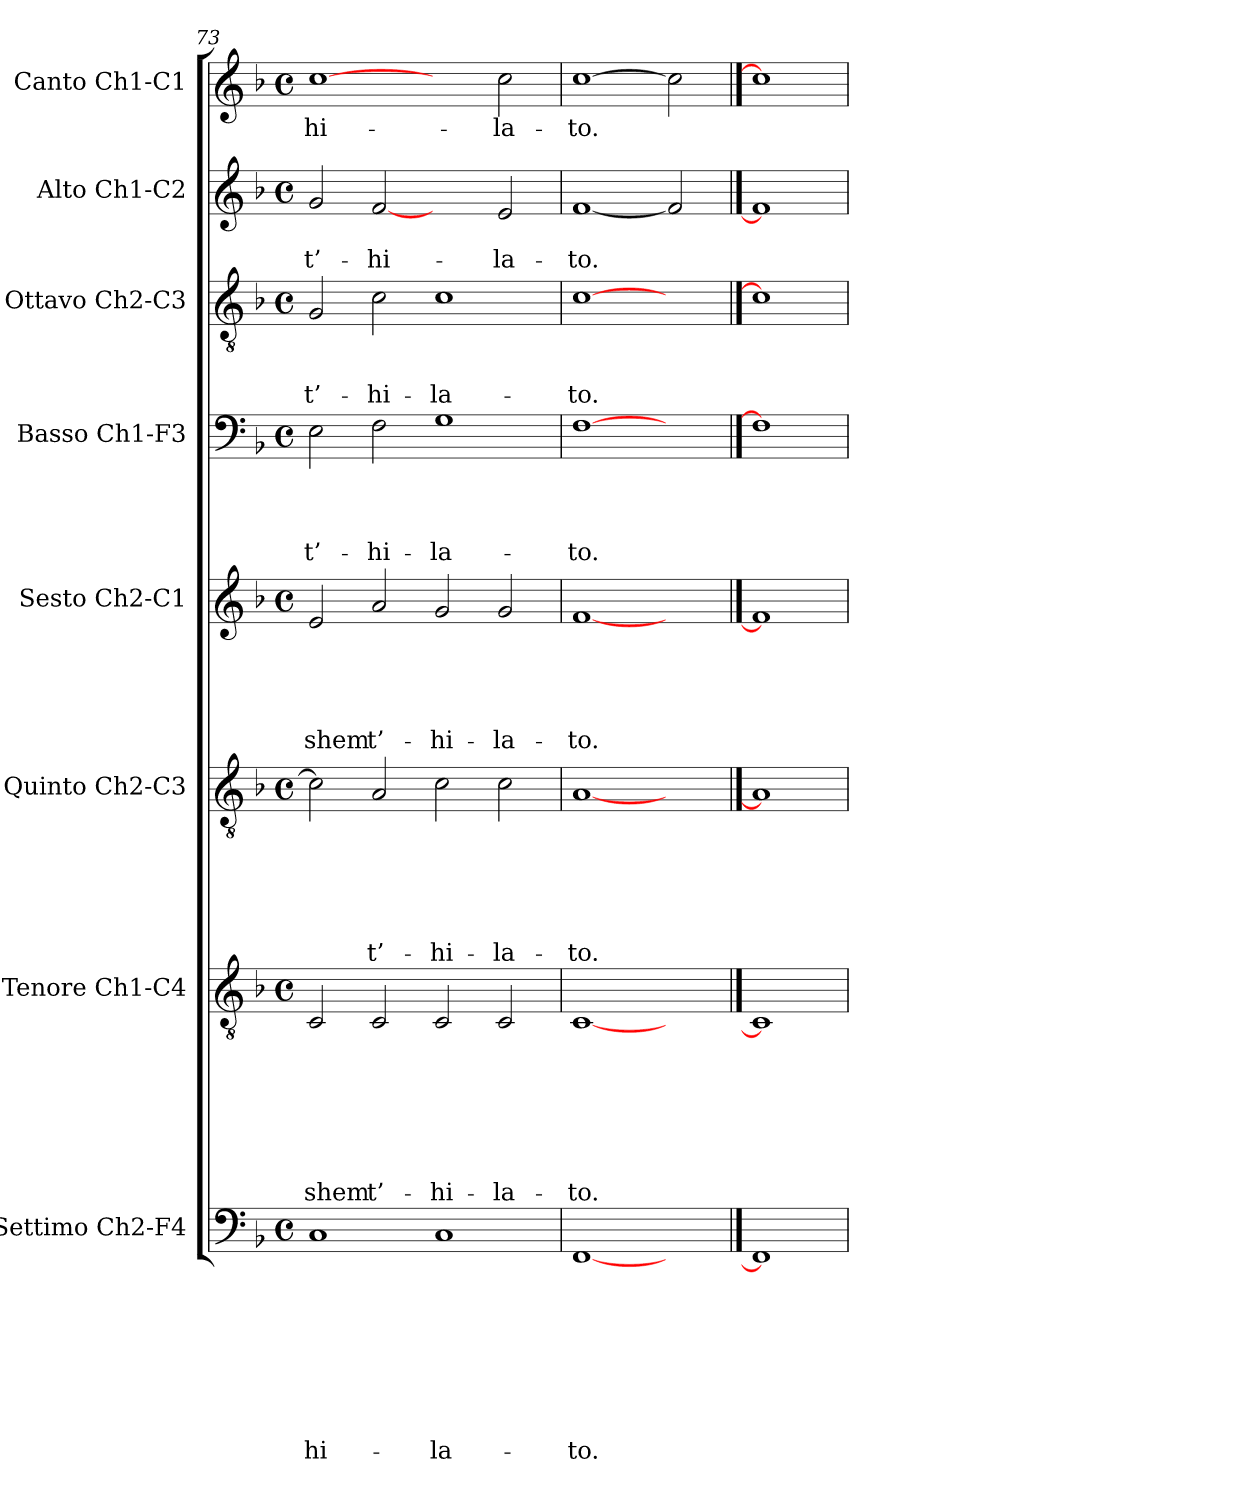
**kern	**text	**text	**text	**text	**text	**text	**text	**text	**kern	**text	**text	**text	**text	**text	**text	**text	**kern	**text	**text	**text	**text	**text	**text	**kern	**text	**text	**text	**text	**text	**kern	**text	**text	**text	**text	**kern	**text	**text	**text	**kern	**text	**text	**kern	**text
*part8	*part8	*part8	*part8	*part8	*part8	*part8	*part8	*part8	*part7	*part7	*part7	*part7	*part7	*part7	*part7	*part7	*part6	*part6	*part6	*part6	*part6	*part6	*part6	*part5	*part5	*part5	*part5	*part5	*part5	*part4	*part4	*part4	*part4	*part4	*part3	*part3	*part3	*part3	*part2	*part2	*part2	*part1	*part1
*staff8	*staff8	*staff8	*staff8	*staff8	*staff8	*staff8	*staff8	*staff8	*staff7	*staff7	*staff7	*staff7	*staff7	*staff7	*staff7	*staff7	*staff6	*staff6	*staff6	*staff6	*staff6	*staff6	*staff6	*staff5	*staff5	*staff5	*staff5	*staff5	*staff5	*staff4	*staff4	*staff4	*staff4	*staff4	*staff3	*staff3	*staff3	*staff3	*staff2	*staff2	*staff2	*staff1	*staff1
*I"Settimo Ch2-F4	*	*	*	*	*	*	*	*	*I"Tenore Ch1-C4	*	*	*	*	*	*	*	*I"Quinto Ch2-C3	*	*	*	*	*	*	*I"Sesto Ch2-C1	*	*	*	*	*	*I"Basso Ch1-F3	*	*	*	*	*I"Ottavo Ch2-C3	*	*	*	*I"Alto Ch1-C2	*	*	*I"Canto Ch1-C1	*
*	*	*	*	*	*	*	*	*	*I'T	*	*	*	*	*	*	*	*	*	*	*	*	*	*	*	*	*	*	*	*	*I'B	*	*	*	*	*	*	*	*	*I'A	*	*	*I'C	*
*clefF4	*	*	*	*	*	*	*	*	*clefGv2	*	*	*	*	*	*	*	*clefGv2	*	*	*	*	*	*	*clefG2	*	*	*	*	*	*clefF4	*	*	*	*	*clefGv2	*	*	*	*clefG2	*	*	*clefG2	*
*k[b-]	*	*	*	*	*	*	*	*	*k[b-]	*	*	*	*	*	*	*	*k[b-]	*	*	*	*	*	*	*k[b-]	*	*	*	*	*	*k[b-]	*	*	*	*	*k[b-]	*	*	*	*k[b-]	*	*	*k[b-]	*
*F:	*	*	*	*	*	*	*	*	*F:	*	*	*	*	*	*	*	*F:	*	*	*	*	*	*	*F:	*	*	*	*	*	*F:	*	*	*	*	*F:	*	*	*	*F:	*	*	*F:	*
*M4/4	*	*	*	*	*	*	*	*	*M4/4	*	*	*	*	*	*	*	*M4/4	*	*	*	*	*	*	*M4/4	*	*	*	*	*	*M4/4	*	*	*	*	*M4/4	*	*	*	*M4/4	*	*	*M4/4	*
*met(c)	*	*	*	*	*	*	*	*	*met(c)	*	*	*	*	*	*	*	*met(c)	*	*	*	*	*	*	*met(c)	*	*	*	*	*	*met(c)	*	*	*	*	*met(c)	*	*	*	*met(c)	*	*	*met(c)	*
=73	=73	=73	=73	=73	=73	=73	=73	=73	=73	=73	=73	=73	=73	=73	=73	=73	=73	=73	=73	=73	=73	=73	=73	=73	=73	=73	=73	=73	=73	=73	=73	=73	=73	=73	=73	=73	=73	=73	=73	=73	=73	=73	=73
!	!	!	!	!	!	!	!	!LO:LY:b	!	!	!	!	!	!	!	!LO:LY:b	!	!	!	!	!	!	!	!	!	!	!	!	!LO:LY:b	!	!	!	!	!LO:LY:b	!	!	!	!LO:LY:b	!	!	!LO:LY:b	!	!LO:LY:b
1C	.	.	.	.	.	.	.	-hi-	2C/	.	.	.	.	.	.	shem	2c\]	.	.	.	.	.	.	2e/	.	.	.	.	shem	2E\	.	.	.	t’-	2G/	.	.	t’-	2g/	.	t’-	[1cc	-hi-
!	!	!	!	!	!	!	!	!	!	!	!	!	!	!	!	!LO:LY:b	!	!	!	!	!	!	!LO:LY:b	!	!	!	!	!	!LO:LY:b	!	!	!	!	!LO:LY:b	!	!	!	!LO:LY:b	!	!	!LO:LY:b	!	!
.	.	.	.	.	.	.	.	.	2C/	.	.	.	.	.	.	t’-	2A/	.	.	.	.	.	t’-	2a/	.	.	.	.	t’-	2F\	.	.	.	-hi-	2c\	.	.	-hi-	[2f	.	-hi-	.	.
!	!	!	!	!	!	!	!	!LO:LY:b	!	!	!	!	!	!	!	!LO:LY:b	!	!	!	!	!	!	!LO:LY:b	!	!	!	!	!	!LO:LY:b	!	!	!	!	!LO:LY:b	!	!	!	!LO:LY:b	!	!	!	!	!
1C	.	.	.	.	.	.	.	-la-	2C/	.	.	.	.	.	.	-hi-	2c\	.	.	.	.	.	-hi-	2g/	.	.	.	.	-hi-	1G	.	.	.	-la-	1c	.	.	-la-	2ryy	.	.	2ryy	.
!	!	!	!	!	!	!	!	!	!	!	!	!	!	!	!	!LO:LY:b	!	!	!	!	!	!	!LO:LY:b	!	!	!	!	!	!LO:LY:b	!	!	!	!	!	!	!	!	!	!	!	!LO:LY:b	!	!LO:LY:b
.	.	.	.	.	.	.	.	.	2C/	.	.	.	.	.	.	-la-	2c\	.	.	.	.	.	-la-	2g/	.	.	.	.	-la-	.	.	.	.	.	.	.	.	.	2e/	.	-la-	2cc\	-la-
=74	=74	=74	=74	=74	=74	=74	=74	=74	=74	=74	=74	=74	=74	=74	=74	=74	=74	=74	=74	=74	=74	=74	=74	=74	=74	=74	=74	=74	=74	=74	=74	=74	=74	=74	=74	=74	=74	=74	=74	=74	=74	=74	=74
!	!	!	!	!	!	!	!	!LO:LY:b	!	!	!	!	!	!	!	!LO:LY:b	!	!	!	!	!	!	!LO:LY:b	!	!	!	!	!	!LO:LY:b	!	!	!	!	!LO:LY:b	!	!	!	!LO:LY:b	!	!	!LO:LY:b	!	!LO:LY:b
[1FF	.	.	.	.	.	.	.	-to.	[1C	.	.	.	.	.	.	-to.	[1A	.	.	.	.	.	-to.	[1f	.	.	.	.	-to.	[1F	.	.	.	-to.	[1c	.	.	-to.	[1f	.	-to.	[1cc	-to.
2ryy	.	.	.	.	.	.	.	.	2ryy	.	.	.	.	.	.	.	2ryy	.	.	.	.	.	.	2ryy	.	.	.	.	.	2ryy	.	.	.	.	2ryy	.	.	.	2f]	.	.	2cc]	.
==75	==75	==75	==75	==75	==75	==75	==75	==75	==75	==75	==75	==75	==75	==75	==75	==75	==75	==75	==75	==75	==75	==75	==75	==75	==75	==75	==75	==75	==75	==75	==75	==75	==75	==75	==75	==75	==75	==75	==75	==75	==75	==75	==75
1FF]	.	.	.	.	.	.	.	.	1C]	.	.	.	.	.	.	.	1A]	.	.	.	.	.	.	1f]	.	.	.	.	.	1F]	.	.	.	.	1c]	.	.	.	1f]	.	.	1cc]	.
=	=	=	=	=	=	=	=	=	=	=	=	=	=	=	=	=	=	=	=	=	=	=	=	=	=	=	=	=	=	=	=	=	=	=	=	=	=	=	=	=	=	=	=
*-	*-	*-	*-	*-	*-	*-	*-	*-	*-	*-	*-	*-	*-	*-	*-	*-	*-	*-	*-	*-	*-	*-	*-	*-	*-	*-	*-	*-	*-	*-	*-	*-	*-	*-	*-	*-	*-	*-	*-	*-	*-	*-	*-
